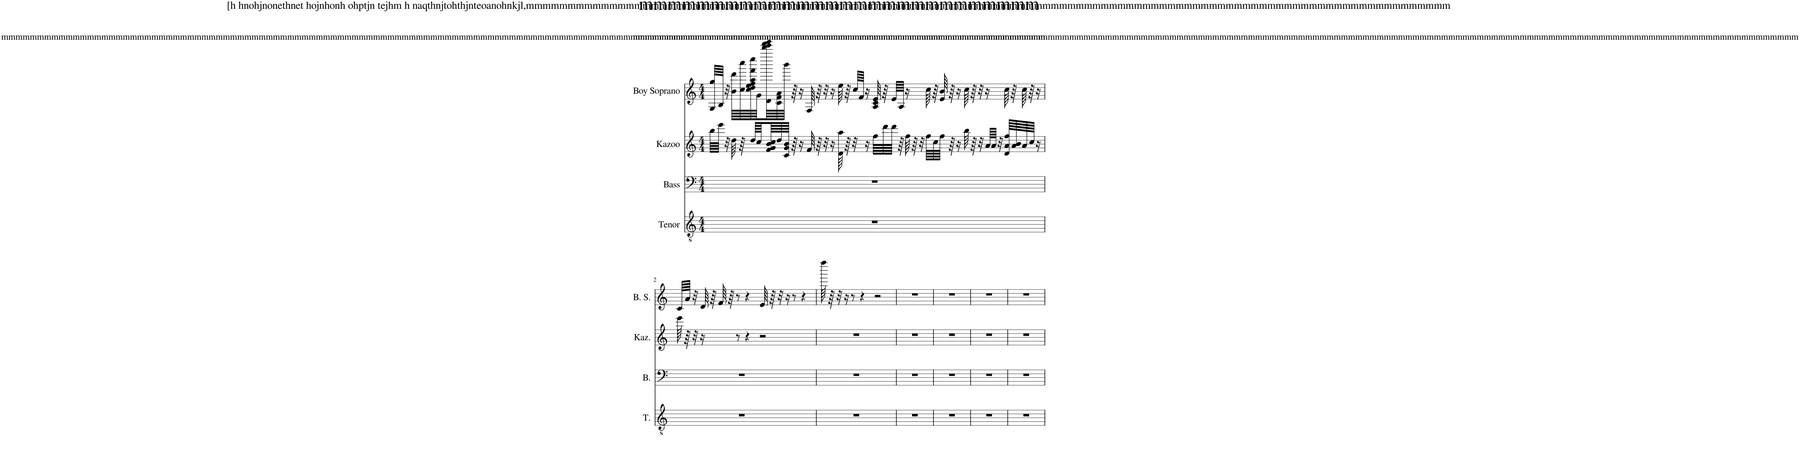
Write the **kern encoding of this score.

**kern	**kern	**kern	**kern
*part4	*part3	*part2	*part1
*staff4	*staff3	*staff2	*staff1
*I"Tenor	*I"Bass	*I"Kazoo	*I"Boy Soprano
*I'T.	*I'B.	*I'Kaz.	*I'B. S.
*clefGv2	*clefF4	*clefG2	*clefG2
*k[]	*k[]	*k[]	*k[]
*M4/4	*M4/4	*M4/4	*M4/4
=1	=1	=1	=1
1r	1r	64bb\LLLL	64G/ 64gg/LLLL
.	.	64eee\JJJJ	64B/JJJJ
.	.	32r	32r
.	.	64dd\	64b\ 64ddd\LLLL
.	.	64r	64cc\ 64cccc\
.	.	64dd/LLLL	64cc\ 64dd\ 64ee\ 64ff\ 64aa\ 64fff\ 64eeee\
.	.	64cc/	64g\
.	.	64f/ 64g/ 64b/ 64cc/	64d\ 64ddddd\ 64eeeee\ 64fffff\ 64ggggg\
.	.	64dd/	64c\ 64f\ 64a\
.	.	64c/ 64g/ 64b/JJJJ	64bbb\JJJJ
.	.	64r	64r
.	.	16r	16r
.	.	64f/	64F/
.	.	64r	64r
.	.	32r	32r
.	.	16r	16r
.	.	64d\ 64aa\	64ee\
.	.	64r	64r
.	.	32r	64cc/LLLL
.	.	.	64f/JJJJ
.	.	16r	16r
.	.	64ff\LLLL	64A/ 64c/ 64e/
.	.	64ddd\	64r
.	.	64ddd\JJJJ	64e/LLLL
.	.	64r	64A/JJJJ
.	.	64ff\	16r
.	.	64r	.
.	.	32r	.
.	.	64ff\LLLL	64cc\
.	.	64cc\	64r
.	.	64ff\JJJJ	64e/ 64b/
.	.	64r	64r
.	.	16r	16r
.	.	64bb\	64cc\
.	.	64r	64r
.	.	32r	32r
.	.	64a/LLLL	16r
.	.	64a/JJJJ	.
.	.	32r	.
.	.	64d/ 64a/ 64ff/LLLL	64cc\
.	.	64a/ 64b/	64r
.	.	64a/	64cc\
.	.	64cc/JJJJ	64r
.	.	16r	16r
!!LO:LB:g=z
=2	=2	=2	=2
1r	1r	64eee\	64c/LLLL
.	.	64r	64a/JJJJ
.	.	32r	32r
.	.	16r	64d/
.	.	.	64r
.	.	.	64f/
.	.	.	64r
.	.	8r	8r
.	.	4r	4r
.	.	2r	64e/
.	.	.	64r
.	.	.	32r
.	.	.	16r
.	.	.	8r
.	.	.	4r
=3	=3	=3	=3
1r	1r	1r	64ffff\
.	.	.	64r
.	.	.	32r
.	.	.	16r
.	.	.	8r
.	.	.	4r
.	.	.	2r
=4	=4	=4	=4
1r	1r	1r	1r
=5	=5	=5	=5
1r	1r	1r	1r
=6	=6	=6	=6
1r	1r	1r	1r
=7	=7	=7	=7
1r	1r	1r	1r
=	=	=	=
*-	*-	*-	*-
